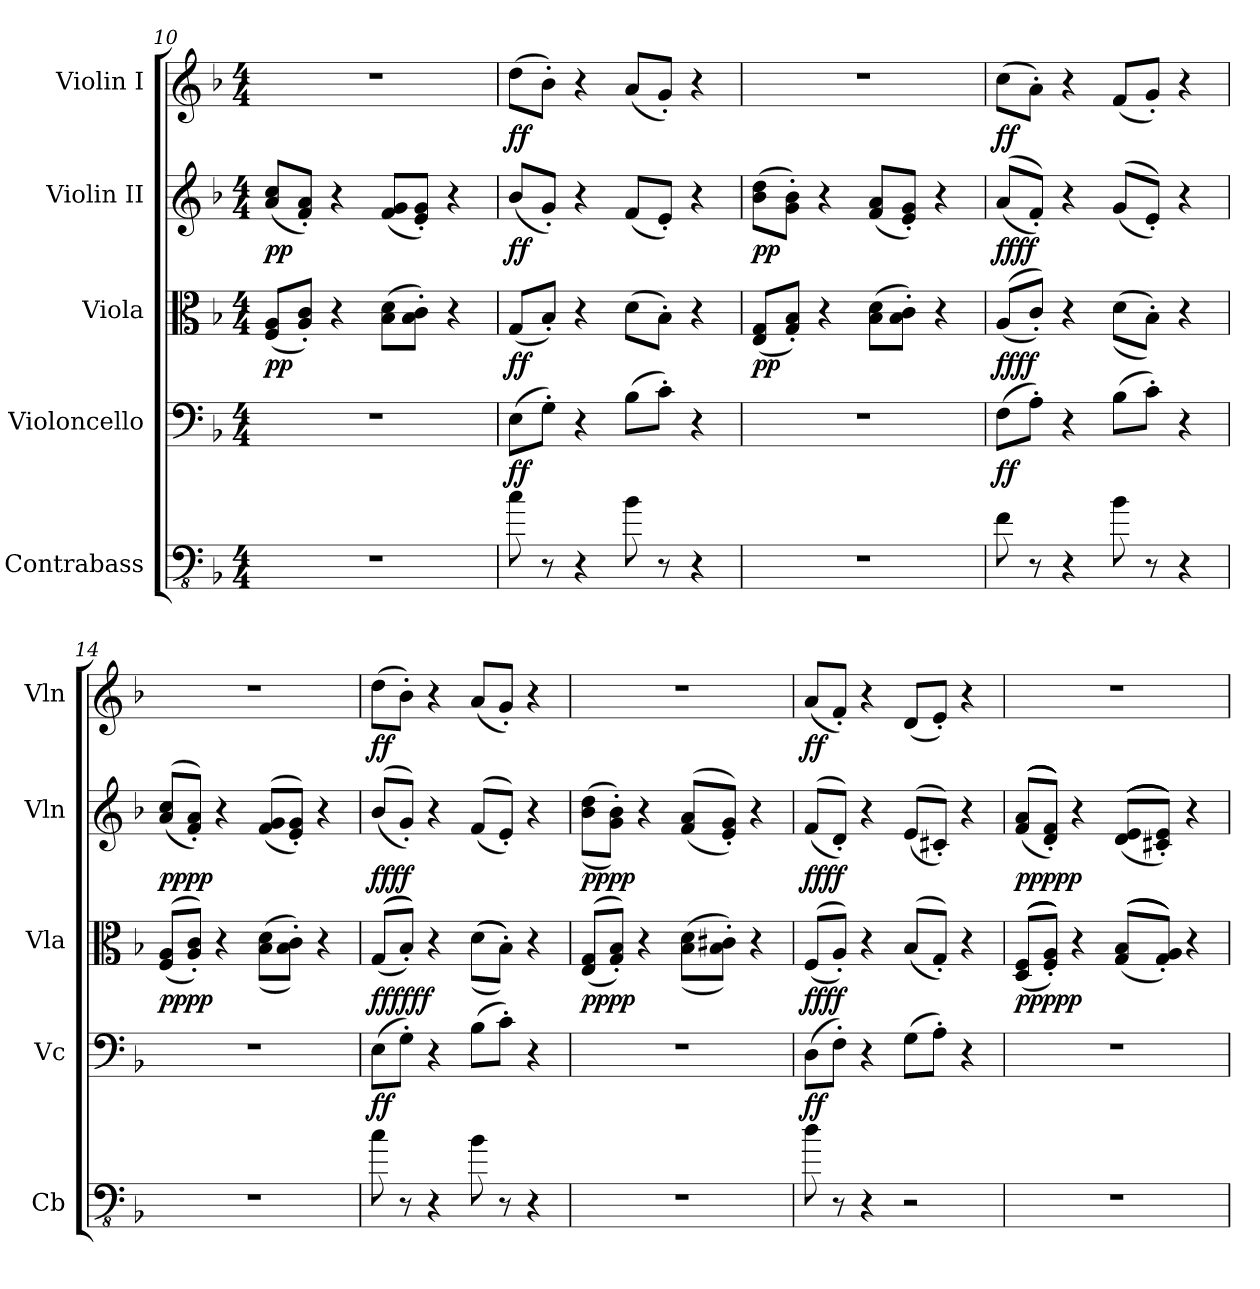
**kern	**kern	**dynam	**kern	**dynam	**kern	**dynam	**kern	**dynam
*part5	*part4	*part4	*part3	*part3	*part2	*part2	*part1	*part1
*staff5	*staff4	*staff4	*staff3	*staff3	*staff2	*staff2	*staff1	*staff1
*I"Contrabass	*I"Violoncello	*	*I"Viola	*	*I"Violin II	*	*I"Violin I	*
*I'Cb	*I'Vc	*	*I'Vla	*	*I'Vln	*	*I'Vln	*
*clefFv4	*clefF4	*	*clefC3	*	*clefG2	*	*clefG2	*
*ITrd7c12	*	*	*	*	*	*	*	*
*k[b-]	*k[b-]	*	*k[b-]	*	*k[b-]	*	*k[b-]	*
*M4/4	*M4/4	*	*M4/4	*	*M4/4	*	*M4/4	*
=10	=10	=10	=10	=10	=10	=10	=10	=10
!	!	!	!	!LO:DY:b	!	!	!	!
!	!	!	!	!LO:DY:n=1:b	!	!LO:DY:b	!	!
!	!	!	!	!	!	!LO:DY:n=1:b	!	!
1r	1r	.	(8F/ 8A/L	p p	(8a/ 8cc/L	p p	1r	.
.	.	.	8A/' 8c/'J)	.	8f/' 8a/'J)	.	.	.
.	.	.	4r	.	4r	.	.	.
.	.	.	(8B-\ 8d\L	.	(8f/ 8g/L	.	.	.
.	.	.	8B-\' 8c\'J)	.	8e/' 8g/'J)	.	.	.
.	.	.	4r	.	4r	.	.	.
=11	=11	=11	=11	=11	=11	=11	=11	=11
!	!	!LO:DY:b	!	!	!	!	!	!
!	!	!LO:DY:n=1:b	!	!LO:DY:b	!	!	!	!
!	!	!	!	!LO:DY:n=1:b	!	!LO:DY:b	!	!
!	!	!	!	!	!	!LO:DY:n=1:b	!	!LO:DY:b
!	!	!	!	!	!	!	!	!LO:DY:n=1:b
8C\	(8E\L	f f	(8G/L	f f	(8b-/L	f f	(8dd\L	f f
8r	8G'\J)	.	8B-'/J)	.	8g'/J)	.	8b-'\J)	.
4r	4r	.	4r	.	4r	.	4r	.
8BB-\	(8B-\L	.	(8d\L	.	(8f/L	.	(8a/L	.
8r	8c'\J)	.	8B-'\J)	.	8e'/J)	.	8g'/J)	.
4r	4r	.	4r	.	4r	.	4r	.
!!LO:PB:g=z
=12	=12	=12	=12	=12	=12	=12	=12	=12
!	!	!	!	!LO:DY:b	!	!	!	!
!	!	!	!	!LO:DY:n=1:b	!	!LO:DY:b	!	!
!	!	!	!	!	!	!LO:DY:n=1:b	!	!
1r	1r	.	(8E/ 8G/L	p p	(8b-\ 8dd\L	p p	1r	.
.	.	.	8G/' 8B-/'J)	.	8g\' 8b-\'J)	.	.	.
.	.	.	4r	.	4r	.	.	.
.	.	.	(8B-\ 8d\L	.	(8f/ 8a/L	.	.	.
.	.	.	8B-\' 8c\'J)	.	8e/' 8g/'J)	.	.	.
.	.	.	4r	.	4r	.	.	.
=13	=13	=13	=13	=13	=13	=13	=13	=13
!	!	!LO:DY:b	!	!	!	!	!	!
!	!	!LO:DY:n=1:b	!	!LO:DY:b	!	!	!	!
!	!	!	!	!LO:DY:n=1:b	!	!	!	!
!	!	!	!	!LO:DY:n=2:b	!	!	!	!
!	!	!	!	!LO:DY:n=3:b	!	!LO:DY:b	!	!
!	!	!	!	!	!	!LO:DY:n=1:b	!	!
!	!	!	!	!	!	!LO:DY:n=2:b	!	!
!	!	!	!	!	!	!LO:DY:n=3:b	!	!LO:DY:b
!	!	!	!	!	!	!	!	!LO:DY:n=1:b
8FF\	(8F\L	f f	((8A/L	f f f f	((8a/L	f f f f	(8cc\L	f f
8r	8A'\J)	.	8c'/J))	.	8f'/J))	.	8a'\J)	.
4r	4r	.	4r	.	4r	.	4r	.
8BB-\	(8B-\L	.	((8d\L	.	((8g/L	.	(8f/L	.
8r	8c'\J)	.	8B-'\J))	.	8e'/J))	.	8g'/J)	.
4r	4r	.	4r	.	4r	.	4r	.
=14	=14	=14	=14	=14	=14	=14	=14	=14
!	!	!	!	!LO:DY:b	!	!	!	!
!	!	!	!	!LO:DY:n=1:b	!	!	!	!
!	!	!	!	!LO:DY:n=2:b	!	!	!	!
!	!	!	!	!LO:DY:n=3:b	!	!LO:DY:b	!	!
!	!	!	!	!	!	!LO:DY:n=1:b	!	!
!	!	!	!	!	!	!LO:DY:n=2:b	!	!
!	!	!	!	!	!	!LO:DY:n=3:b	!	!
1r	1r	.	((8F/ 8A/L	p p p p	((8a/ 8cc/L	p p p p	1r	.
.	.	.	8A/' 8c/'J))	.	8f/' 8a/'J))	.	.	.
.	.	.	4r	.	4r	.	.	.
.	.	.	((8B-\ 8d\L	.	((8f/ 8g/L	.	.	.
.	.	.	8B-\' 8c\'J))	.	8e/' 8g/'J))	.	.	.
.	.	.	4r	.	4r	.	.	.
=15	=15	=15	=15	=15	=15	=15	=15	=15
!	!	!LO:DY:b	!	!	!	!	!	!
!	!	!LO:DY:n=1:b	!	!LO:DY:b	!	!	!	!
!	!	!	!	!LO:DY:n=1:b	!	!	!	!
!	!	!	!	!LO:DY:n=2:b	!	!	!	!
!	!	!	!	!LO:DY:n=3:b	!	!	!	!
!	!	!	!	!LO:DY:n=4:b	!	!	!	!
!	!	!	!	!LO:DY:n=5:b	!	!LO:DY:b	!	!
!	!	!	!	!	!	!LO:DY:n=1:b	!	!
!	!	!	!	!	!	!LO:DY:n=2:b	!	!
!	!	!	!	!	!	!LO:DY:n=3:b	!	!LO:DY:b
!	!	!	!	!	!	!	!	!LO:DY:n=1:b
8C\	(8E\L	f f	(((8G/L	f f f f f f	((8b-/L	f f f f	(8dd\L	f f
8r	8G'\J)	.	8B-'/J)))	.	8g'/J))	.	8b-'\J)	.
4r	4r	.	4r	.	4r	.	4r	.
8BB-\	(8B-\L	.	(((8d\L	.	((8f/L	.	(8a/L	.
8r	8c'\J)	.	8B-'\J)))	.	8e'/J))	.	8g'/J)	.
4r	4r	.	4r	.	4r	.	4r	.
=16	=16	=16	=16	=16	=16	=16	=16	=16
!	!	!	!	!LO:DY:b	!	!	!	!
!	!	!	!	!LO:DY:n=1:b	!	!	!	!
!	!	!	!	!LO:DY:n=2:b	!	!	!	!
!	!	!	!	!LO:DY:n=3:b	!	!LO:DY:b	!	!
!	!	!	!	!	!	!LO:DY:n=1:b	!	!
!	!	!	!	!	!	!LO:DY:n=2:b	!	!
!	!	!	!	!	!	!LO:DY:n=3:b	!	!
1r	1r	.	((8E/ 8G/L	p p p p	((8b-\ 8dd\L	p p p p	1r	.
.	.	.	8G/' 8B-/'J))	.	8g\' 8b-\'J))	.	.	.
.	.	.	4r	.	4r	.	.	.
.	.	.	((8B-\ 8d\L	.	((8f/ 8a/L	.	.	.
.	.	.	8B-\' 8c#X\'J))	.	8e/' 8g/'J))	.	.	.
.	.	.	4r	.	4r	.	.	.
=17	=17	=17	=17	=17	=17	=17	=17	=17
!	!	!LO:DY:b	!	!	!	!	!	!
!	!	!LO:DY:n=1:b	!	!LO:DY:b	!	!	!	!
!	!	!	!	!LO:DY:n=1:b	!	!	!	!
!	!	!	!	!LO:DY:n=2:b	!	!	!	!
!	!	!	!	!LO:DY:n=3:b	!	!LO:DY:b	!	!
!	!	!	!	!	!	!LO:DY:n=1:b	!	!
!	!	!	!	!	!	!LO:DY:n=2:b	!	!
!	!	!	!	!	!	!LO:DY:n=3:b	!	!LO:DY:b
!	!	!	!	!	!	!	!	!LO:DY:n=1:b
8D\	(8D\L	f f	((8F/L	f f f f	((8f/L	f f f f	(8a/L	f f
8r	8F'\J)	.	8A'/J))	.	8d'/J))	.	8f'/J)	.
4r	4r	.	4r	.	4r	.	4r	.
2r	(8G\L	.	((8B-/L	.	((8e/L	.	(8d/L	.
.	8A'\J)	.	8G'/J))	.	8c#X'/J))	.	8e'/J)	.
.	4r	.	4r	.	4r	.	4r	.
!!LO:LB:g=z
=18	=18	=18	=18	=18	=18	=18	=18	=18
!	!	!	!	!LO:DY:b	!	!	!	!
!	!	!	!	!LO:DY:n=1:b	!	!	!	!
!	!	!	!	!LO:DY:n=2:b	!	!	!	!
!	!	!	!	!LO:DY:n=3:b	!	!	!	!
!	!	!	!	!LO:DY:n=4:b	!	!LO:DY:b	!	!
!	!	!	!	!	!	!LO:DY:n=1:b	!	!
!	!	!	!	!	!	!LO:DY:n=2:b	!	!
!	!	!	!	!	!	!LO:DY:n=3:b	!	!
!	!	!	!	!	!	!LO:DY:n=4:b	!	!
1r	1r	.	((((8D/ 8F/L	p p p p p	(((((8f/ 8a/L	p p p p p	1r	.
.	.	.	8F/' 8A/'J))))	.	8d/' 8f/'J)))))	.	.	.
.	.	.	4r	.	4r	.	.	.
.	.	.	((((8G/ 8B-/L	.	(((((8d/ 8e/L	.	.	.
.	.	.	8G/' 8A/'J))))	.	8c#X/' 8e/'J)))))	.	.	.
.	.	.	4r	.	4r	.	.	.
=	=	=	=	=	=	=	=	=
*-	*-	*-	*-	*-	*-	*-	*-	*-
